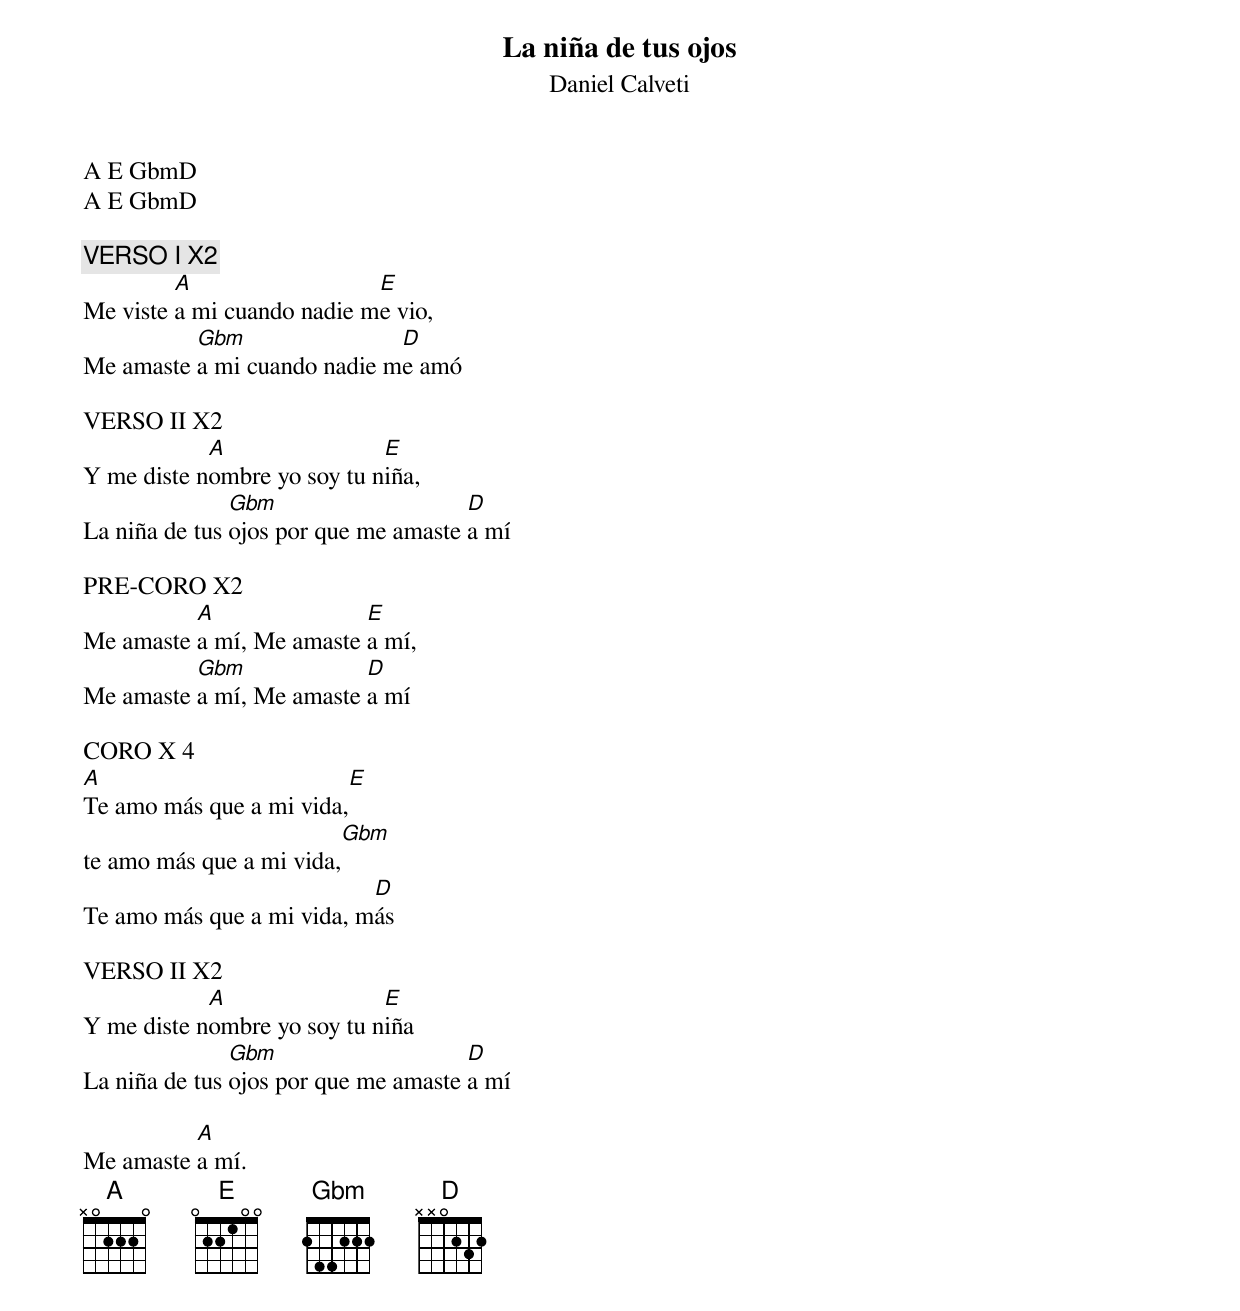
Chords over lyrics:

La niña de tus ojos
Daniel Calveti
A E GbmD
A E GbmD

VERSO I X2
         A                  E
Me viste a mi cuando nadie me vio,
          Gbm                D
Me amaste a mi cuando nadie me amó

VERSO II X2
            A                E
Y me diste nombre yo soy tu niña,
               Gbm                    D
La niña de tus ojos por que me amaste a mí

PRE-CORO X2
          A               E
Me amaste a mí, Me amaste a mí,
          Gbm             D
Me amaste a mí, Me amaste a mí

CORO X 4
A                        E
Te amo más que a mi vida,
                         Gbm
te amo más que a mi vida,
                           D
Te amo más que a mi vida, más

VERSO II X2
            A                E
Y me diste nombre yo soy tu niña
               Gbm                    D
La niña de tus ojos por que me amaste a mí

          A
Me amaste a mí.
